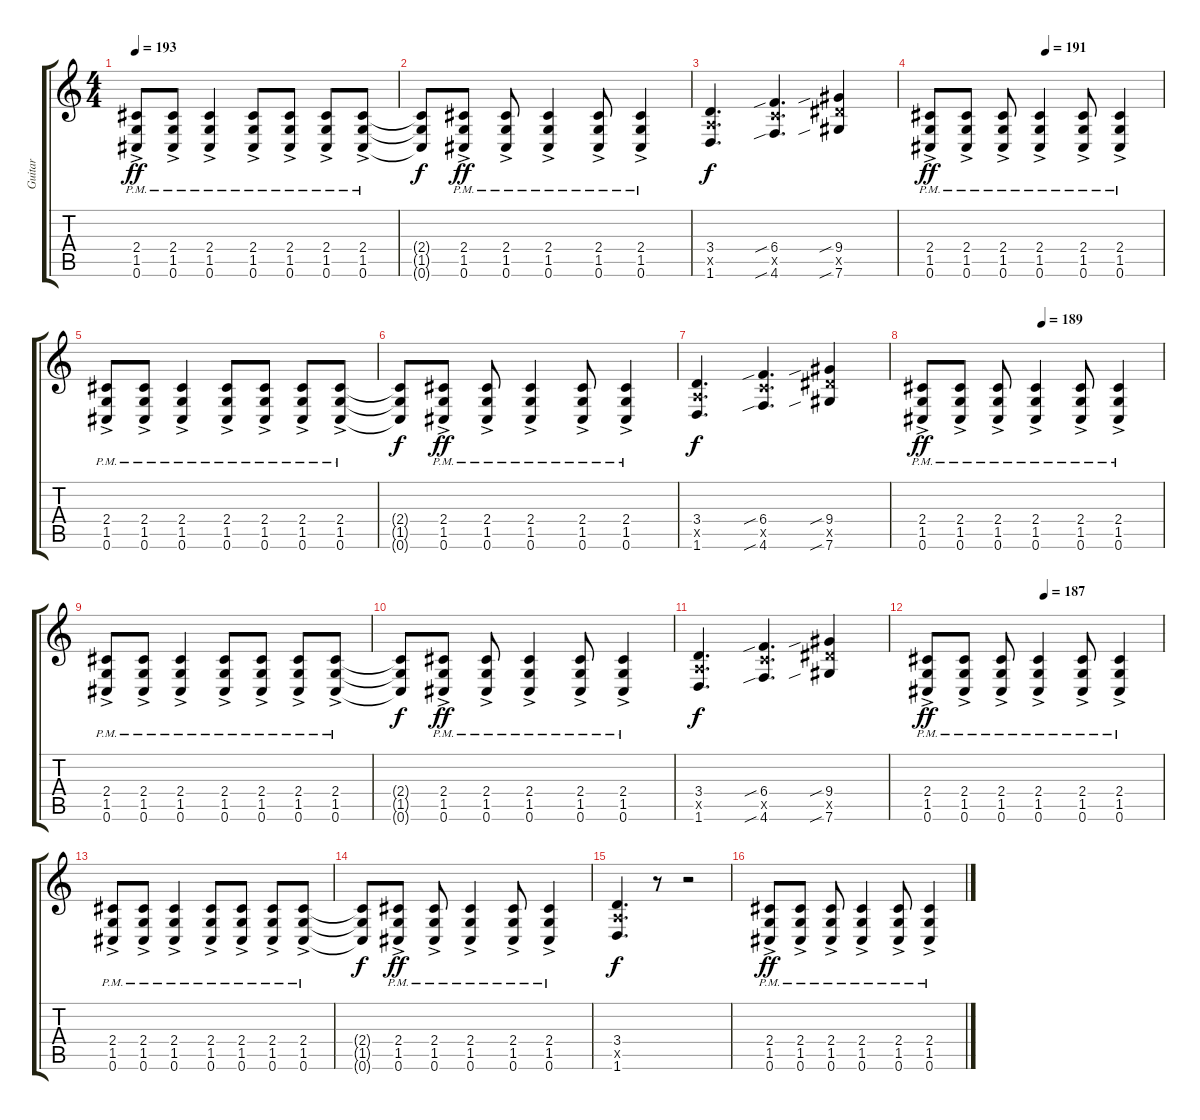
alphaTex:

\track ("Guitar" "Guitar") {instrument distortionguitar}
\staff {score tabs}
\tuning (Db4 Ab3 E3 B2 Gb2 Db2) {hide}
\ts (4 4)
\tempo 193
\clef g2
\ks c
(2.4{ac pm} 1.5{ac pm} 0.6{ac pm}).8{dy ff} (2.4{ac pm} 1.5{ac pm} 0.6{ac pm}).8 (2.4{ac pm} 1.5{ac pm} 0.6{ac pm}).4 (2.4{ac pm} 1.5{ac pm} 0.6{ac pm}).8 (2.4{ac pm} 1.5{ac pm} 0.6{ac pm}).8 (2.4{ac pm} 1.5{ac pm} 0.6{ac pm}).8 (2.4{ac pm} 1.5{ac pm} 0.6{ac pm}).8 |
(2.4{t} 1.5{t} 0.6{t}).8{dy f} (2.4{ac pm} 1.5{ac pm} 0.6{ac pm}).8{dy ff} (2.4{ac pm} 1.5{ac pm} 0.6{ac pm}).8 (2.4{ac pm} 1.5{ac pm} 0.6{ac pm}).4 (2.4{ac pm} 1.5{ac pm} 0.6{ac pm}).8 (2.4{ac pm} 1.5{ac pm} 0.6{ac pm}).4 |
(3.4 3.5{x} 1.6).4{d dy f} (6.4{sib} 6.5{x} 4.6{sib}).4{d} (9.4{sib} 9.5{x} 7.6{sib}).4 |
\tempo (191 0.5)
(2.4{ac pm} 1.5{ac pm} 0.6{ac pm}).8{dy ff} (2.4{ac pm} 1.5{ac pm} 0.6{ac pm}).8 (2.4{ac pm} 1.5{ac pm} 0.6{ac pm}).8 (2.4{ac pm} 1.5{ac pm} 0.6{ac pm}).4 (2.4{ac pm} 1.5{ac pm} 0.6{ac pm}).8 (2.4{ac pm} 1.5{ac pm} 0.6{ac pm}).4 |
(2.4{ac pm} 1.5{ac pm} 0.6{ac pm}).8 (2.4{ac pm} 1.5{ac pm} 0.6{ac pm}).8 (2.4{ac pm} 1.5{ac pm} 0.6{ac pm}).4 (2.4{ac pm} 1.5{ac pm} 0.6{ac pm}).8 (2.4{ac pm} 1.5{ac pm} 0.6{ac pm}).8 (2.4{ac pm} 1.5{ac pm} 0.6{ac pm}).8 (2.4{ac pm} 1.5{ac pm} 0.6{ac pm}).8 |
(2.4{t} 1.5{t} 0.6{t}).8{dy f} (2.4{ac pm} 1.5{ac pm} 0.6{ac pm}).8{dy ff} (2.4{ac pm} 1.5{ac pm} 0.6{ac pm}).8 (2.4{ac pm} 1.5{ac pm} 0.6{ac pm}).4 (2.4{ac pm} 1.5{ac pm} 0.6{ac pm}).8 (2.4{ac pm} 1.5{ac pm} 0.6{ac pm}).4 |
(3.4 3.5{x} 1.6).4{d dy f} (6.4{sib} 6.5{x} 4.6{sib}).4{d} (9.4{sib} 9.5{x} 7.6{sib}).4 |
\tempo (189 0.5)
(2.4{ac pm} 1.5{ac pm} 0.6{ac pm}).8{dy ff} (2.4{ac pm} 1.5{ac pm} 0.6{ac pm}).8 (2.4{ac pm} 1.5{ac pm} 0.6{ac pm}).8 (2.4{ac pm} 1.5{ac pm} 0.6{ac pm}).4 (2.4{ac pm} 1.5{ac pm} 0.6{ac pm}).8 (2.4{ac pm} 1.5{ac pm} 0.6{ac pm}).4 |
(2.4{ac pm} 1.5{ac pm} 0.6{ac pm}).8 (2.4{ac pm} 1.5{ac pm} 0.6{ac pm}).8 (2.4{ac pm} 1.5{ac pm} 0.6{ac pm}).4 (2.4{ac pm} 1.5{ac pm} 0.6{ac pm}).8 (2.4{ac pm} 1.5{ac pm} 0.6{ac pm}).8 (2.4{ac pm} 1.5{ac pm} 0.6{ac pm}).8 (2.4{ac pm} 1.5{ac pm} 0.6{ac pm}).8 |
(2.4{t} 1.5{t} 0.6{t}).8{dy f} (2.4{ac pm} 1.5{ac pm} 0.6{ac pm}).8{dy ff} (2.4{ac pm} 1.5{ac pm} 0.6{ac pm}).8 (2.4{ac pm} 1.5{ac pm} 0.6{ac pm}).4 (2.4{ac pm} 1.5{ac pm} 0.6{ac pm}).8 (2.4{ac pm} 1.5{ac pm} 0.6{ac pm}).4 |
(3.4 3.5{x} 1.6).4{d dy f} (6.4{sib} 6.5{x} 4.6{sib}).4{d} (9.4{sib} 9.5{x} 7.6{sib}).4 |
\tempo (187 0.5)
(2.4{ac pm} 1.5{ac pm} 0.6{ac pm}).8{dy ff} (2.4{ac pm} 1.5{ac pm} 0.6{ac pm}).8 (2.4{ac pm} 1.5{ac pm} 0.6{ac pm}).8 (2.4{ac pm} 1.5{ac pm} 0.6{ac pm}).4 (2.4{ac pm} 1.5{ac pm} 0.6{ac pm}).8 (2.4{ac pm} 1.5{ac pm} 0.6{ac pm}).4 |
(2.4{ac pm} 1.5{ac pm} 0.6{ac pm}).8 (2.4{ac pm} 1.5{ac pm} 0.6{ac pm}).8 (2.4{ac pm} 1.5{ac pm} 0.6{ac pm}).4 (2.4{ac pm} 1.5{ac pm} 0.6{ac pm}).8 (2.4{ac pm} 1.5{ac pm} 0.6{ac pm}).8 (2.4{ac pm} 1.5{ac pm} 0.6{ac pm}).8 (2.4{ac pm} 1.5{ac pm} 0.6{ac pm}).8 |
(2.4{t} 1.5{t} 0.6{t}).8{dy f} (2.4{ac pm} 1.5{ac pm} 0.6{ac pm}).8{dy ff} (2.4{ac pm} 1.5{ac pm} 0.6{ac pm}).8 (2.4{ac pm} 1.5{ac pm} 0.6{ac pm}).4 (2.4{ac pm} 1.5{ac pm} 0.6{ac pm}).8 (2.4{ac pm} 1.5{ac pm} 0.6{ac pm}).4 |
(3.4 3.5{x} 1.6).4{d dy f} r.8 r.2 |
(2.4{ac pm} 1.5{ac pm} 0.6{ac pm}).8{dy ff} (2.4{ac pm} 1.5{ac pm} 0.6{ac pm}).8 (2.4{ac pm} 1.5{ac pm} 0.6{ac pm}).8 (2.4{ac pm} 1.5{ac pm} 0.6{ac pm}).4 (2.4{ac pm} 1.5{ac pm} 0.6{ac pm}).8 (2.4{ac pm} 1.5{ac pm} 0.6{ac pm}).4
